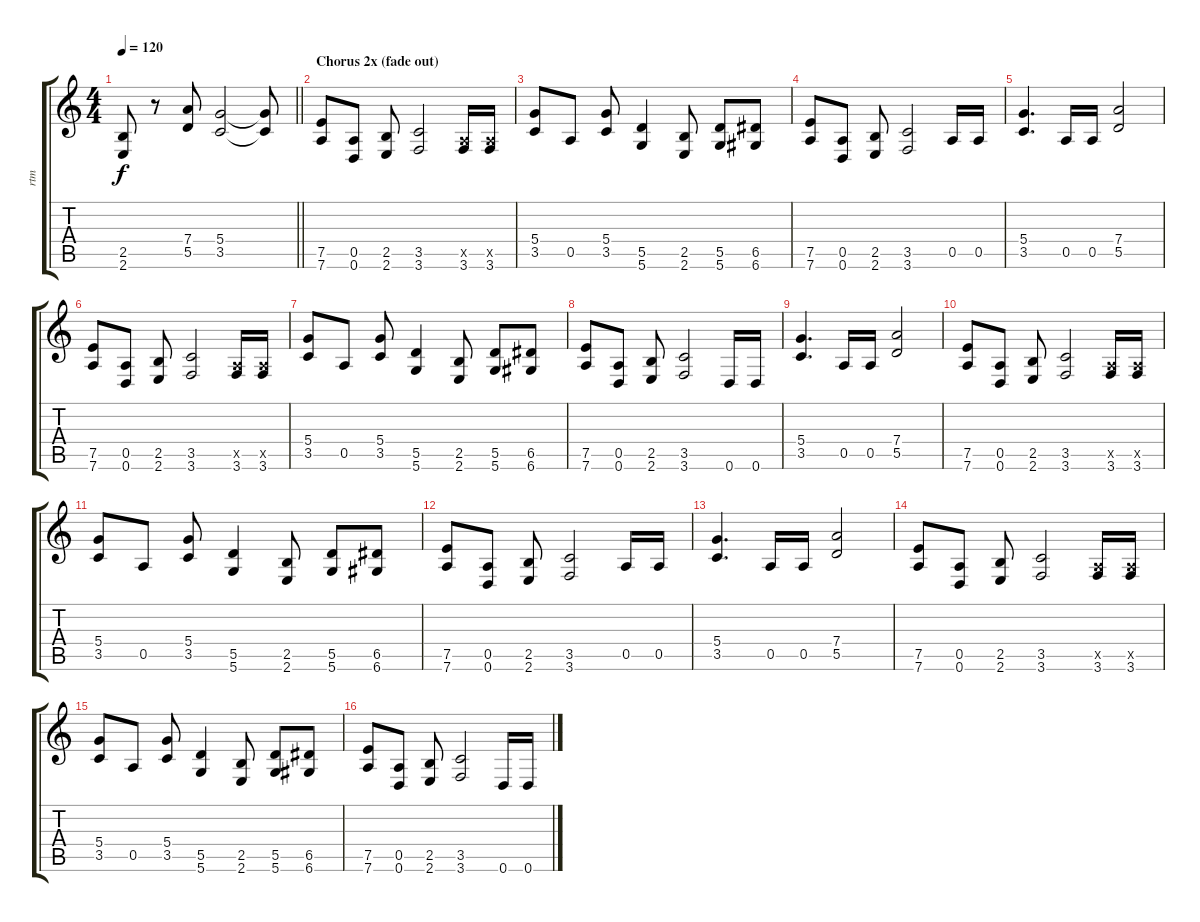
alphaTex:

\track ("rtm" "rtm") {instrument overdrivenguitar}
\staff {score tabs}
\tuning (E4 B3 G3 D3 A2 D2) {hide}
\ts (4 4)
\tempo 120
\clef g2
\barLineRight lightlight
\ks c
(2.5 2.6).8{dy f} r.8 (7.4 5.5).8 (5.4 3.5).2 (5.4{t} 3.5{t}).8 |
\section ("" "Chorus 2x (fade out)")
(7.5 7.6).8 (0.5 0.6).8 (2.5 2.6).8 (3.5 3.6).2 (0.5{x} 3.6).16 (0.5{x} 3.6).16 |
(5.4 3.5).8 0.5.8 (5.4 3.5).8 (5.5 5.6).4 (2.5 2.6).8 (5.5 5.6).8 (6.5 6.6).8 |
(7.5 7.6).8 (0.5 0.6).8 (2.5 2.6).8 (3.5 3.6).2 0.5.16 0.5.16 |
(5.4 3.5).4{d} 0.5.16 0.5.16 (7.4 5.5).2 |
(7.5 7.6).8 (0.5 0.6).8 (2.5 2.6).8 (3.5 3.6).2 (0.5{x} 3.6).16 (0.5{x} 3.6).16 |
(5.4 3.5).8 0.5.8 (5.4 3.5).8 (5.5 5.6).4 (2.5 2.6).8 (5.5 5.6).8 (6.5 6.6).8 |
(7.5 7.6).8 (0.5 0.6).8 (2.5 2.6).8 (3.5 3.6).2 0.6.16 0.6.16 |
(5.4 3.5).4{d} 0.5.16 0.5.16 (7.4 5.5).2 |
(7.5 7.6).8 (0.5 0.6).8 (2.5 2.6).8 (3.5 3.6).2 (0.5{x} 3.6).16 (0.5{x} 3.6).16 |
(5.4 3.5).8 0.5.8 (5.4 3.5).8 (5.5 5.6).4 (2.5 2.6).8 (5.5 5.6).8 (6.5 6.6).8 |
(7.5 7.6).8 (0.5 0.6).8 (2.5 2.6).8 (3.5 3.6).2 0.5.16 0.5.16 |
(5.4 3.5).4{d} 0.5.16 0.5.16 (7.4 5.5).2 |
(7.5 7.6).8 (0.5 0.6).8 (2.5 2.6).8 (3.5 3.6).2 (0.5{x} 3.6).16 (0.5{x} 3.6).16 |
(5.4 3.5).8 0.5.8 (5.4 3.5).8 (5.5 5.6).4 (2.5 2.6).8 (5.5 5.6).8 (6.5 6.6).8 |
(7.5 7.6).8 (0.5 0.6).8 (2.5 2.6).8 (3.5 3.6).2 0.6.16 0.6.16
